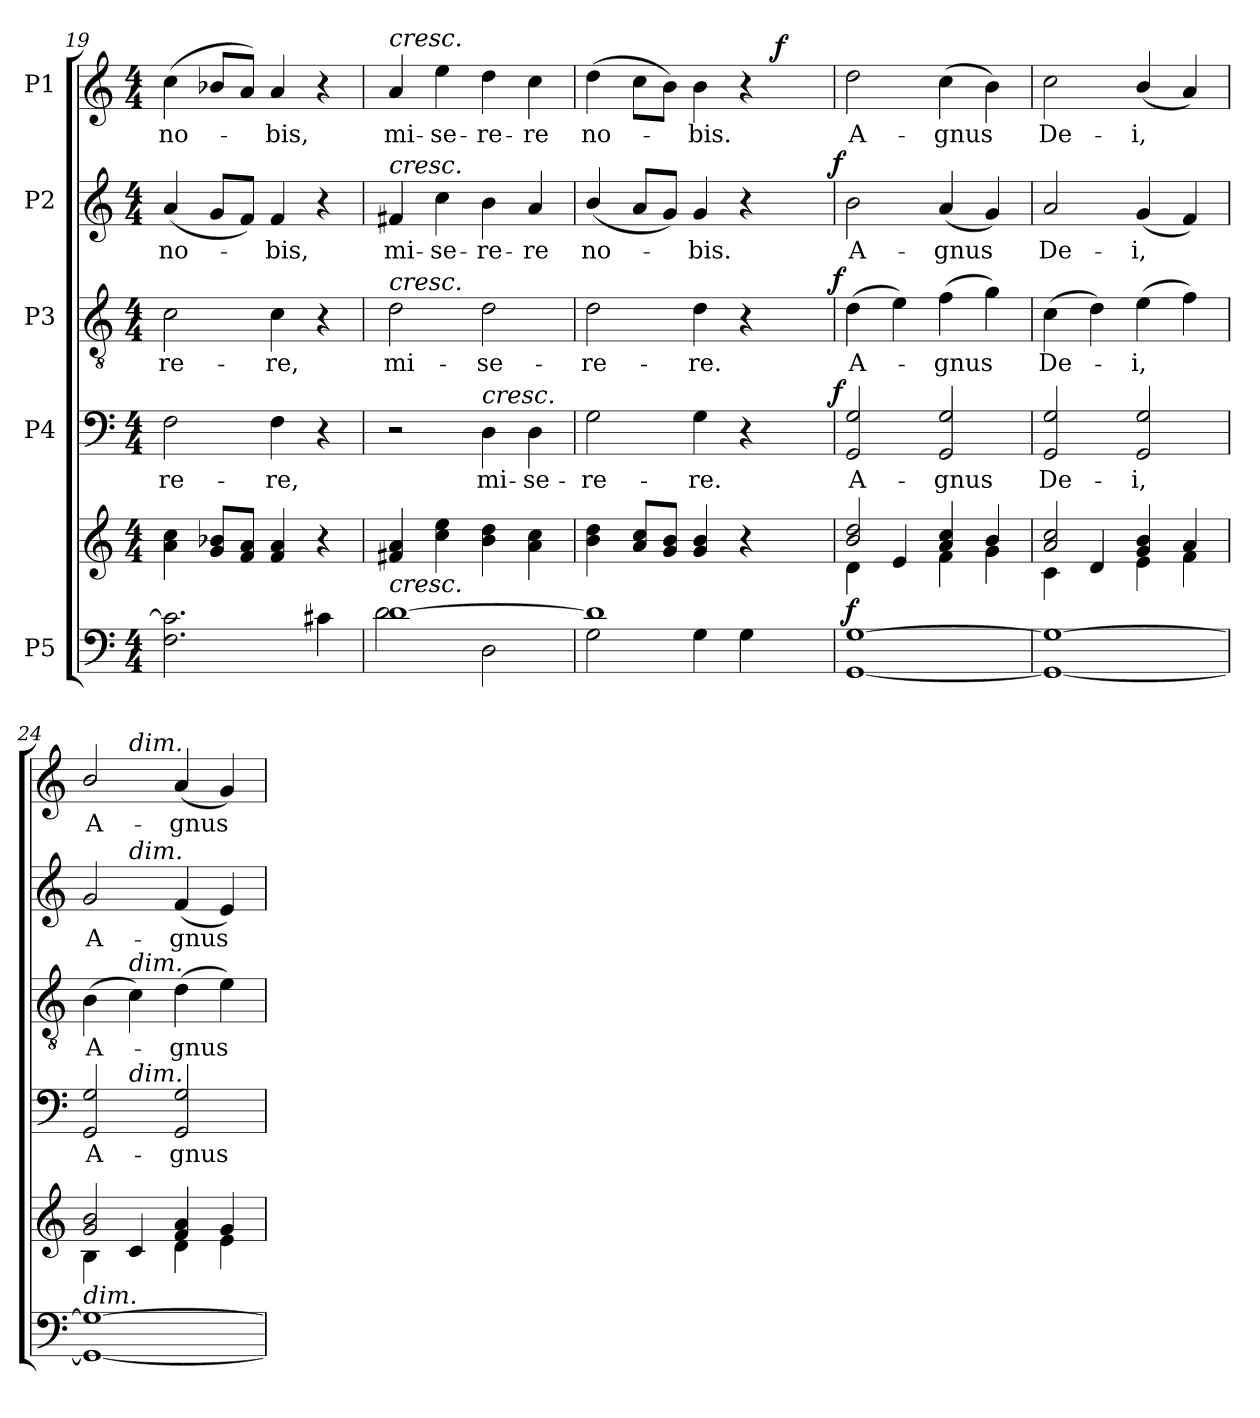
**kern	**kern	**dynam	**kern	**text	**dynam	**kern	**text	**dynam	**kern	**text	**dynam	**kern	**text	**dynam
*part5	*part5	*part5	*part4	*part4	*part4	*part3	*part3	*part3	*part2	*part2	*part2	*part1	*part1	*part1
*staff6	*staff5	*staff5/6	*staff4	*staff4	*staff4	*staff3	*staff3	*staff3	*staff2	*staff2	*staff2	*staff1	*staff1	*staff1
*I"P5	*	*	*I"P4	*	*	*I"P3	*	*	*I"P2	*	*	*I"P1	*	*
*clefF4	*clefG2	*	*clefF4	*	*	*clefGv2	*	*	*clefG2	*	*	*clefG2	*	*
*	*	*	*	*	*	*ITrd7c12	*	*	*	*	*	*	*	*
*k[]	*k[]	*	*k[]	*	*	*k[]	*	*	*k[]	*	*	*k[]	*	*
*C:	*C:	*	*C:	*	*	*C:	*	*	*C:	*	*	*C:	*	*
*M4/4	*M4/4	*	*M4/4	*	*	*M4/4	*	*	*M4/4	*	*	*M4/4	*	*
=19	=19	=19	=19	=19	=19	=19	=19	=19	=19	=19	=19	=19	=19	=19
!	!	!	!	!LO:LY:b:color=#000000	!	!	!	!	!	!	!	!	!	!
!	!	!	!	!	!	!	!LO:LY:b:color=#000000	!	!	!	!	!	!	!
!	!	!	!	!	!	!	!	!	!	!LO:LY:b:color=#000000	!	!	!	!
!	!	!	!	!	!	!	!	!	!	!	!	!	!LO:LY:b:color=#000000	!
2.Fi\ 2.ci]	4ai\ 4cci	.	2Fi\	-re-	.	2Ci\	-re-	.	(4ai/	no-	.	(4cci\	no-	.
.	8gi/ 8b-Xi/L	.	.	.	.	.	.	.	8gi/L	.	.	8b-Xi/L	.	.
.	8fi/ 8ai/J	.	.	.	.	.	.	.	8fi/J)	.	.	8ai/J)	.	.
!	!	!	!	!LO:LY:b:color=#000000	!	!	!	!	!	!	!	!	!	!
!	!	!	!	!	!	!	!LO:LY:b:color=#000000	!	!	!	!	!	!	!
!	!	!	!	!	!	!	!	!	!	!LO:LY:b:color=#000000	!	!	!	!
!	!	!	!	!	!	!	!	!	!	!	!	!	!LO:LY:b:color=#000000	!
.	4fi/ 4ai	.	4Fi\	-re,	.	4Ci\	-re,	.	4fi/	-bis,	.	4ai/	-bis,	.
4c#Xi\	4r	.	4r	.	.	4r	.	.	4r	.	.	4r	.	.
=20	=20	=20	=20	=20	=20	=20	=20	=20	=20	=20	=20	=20	=20	=20
*^	*	*	*	*	*	*	*	*	*	*	*	*	*	*
!	!	!	!	!	!	!	!	!LO:LY:b:color=#000000	!	!	!	!	!	!	!
!	!	!	!	!	!	!	!	!	!	!	!LO:LY:b:color=#000000	!	!	!	!
!	!	!	!	!	!	!	!	!	!	!	!	!	!LO:TX:a:i:t=cresc.	!	!
!	!	!	!	!	!	!	!	!	!	!LO:TX:a:i:t=cresc.	!	!	!	!	!
!	!	!	!	!	!	!	!LO:TX:a:i:t=cresc.	!	!	!	!	!	!	!	!
!	!	!LO:TX:b:i:t=cresc.	!	!	!	!	!	!	!	!	!	!	!	!	!
!	!	!	!	!	!	!	!	!	!	!	!	!	!	!LO:LY:b:color=#000000	!
[1di	2di\	4f#Xi/ 4ai	.	2r	.	.	2Di\	mi-	.	4f#Xi/	mi-	.	4ai/	mi-	.
!	!	!	!	!	!	!	!	!	!	!	!LO:LY:b:color=#000000	!	!	!	!
!	!	!	!	!	!	!	!	!	!	!	!	!	!	!LO:LY:b:color=#000000	!
.	.	4cci\ 4eei	.	.	.	.	.	.	.	4cci\	-se-	.	4eei\	-se-	.
!	!	!	!	!	!LO:LY:b:color=#000000	!	!	!	!	!	!	!	!	!	!
!	!	!	!	!	!	!	!	!LO:LY:b:color=#000000	!	!	!	!	!	!	!
!	!	!	!	!	!	!	!	!	!	!	!LO:LY:b:color=#000000	!	!	!	!
!	!	!	!	!LO:TX:a:i:t=cresc.	!	!	!	!	!	!	!	!	!	!	!
!	!	!	!	!	!	!	!	!	!	!	!	!	!	!LO:LY:b:color=#000000	!
.	2Di\	4bi\ 4ddi	.	4Di\	mi-	.	2Di\	-se-	.	4bi\	-re-	.	4ddi\	-re-	.
!	!	!	!	!	!LO:LY:b:color=#000000	!	!	!	!	!	!	!	!	!	!
!	!	!	!	!	!	!	!	!	!	!	!LO:LY:b:color=#000000	!	!	!	!
!	!	!	!	!	!	!	!	!	!	!	!	!	!	!LO:LY:b:color=#000000	!
.	.	4ai\ 4cci	.	4Di\	-se-	.	.	.	.	4ai/	-re	.	4cci\	-re	.
!!LO:PB:g=z
=21	=21	=21	=21	=21	=21	=21	=21	=21	=21	=21	=21	=21	=21	=21	=21
!	!	!	!	!	!LO:LY:b:color=#000000	!	!	!	!	!	!	!	!	!	!
!	!	!	!	!	!	!	!	!LO:LY:b:color=#000000	!	!	!	!	!	!	!
!	!	!	!	!	!	!	!	!	!	!	!LO:LY:b:color=#000000	!	!	!	!
!	!	!	!	!	!	!	!	!	!	!	!	!	!	!LO:LY:b:color=#000000	!
*	*	*	*	*^	*	*	*^	*	*	*^	*	*	*^	*	*
1di]	2Gi\	4bi\ 4ddi	.	2Gi\	2ryy	-re-	.	2Di\	2ryy	-re-	.	(4bi/	2ryy	no-	.	(4ddi\	2ryy	no-	.
.	.	8ai/ 8cci/L	.	.	.	.	.	.	.	.	.	8ai/L	.	.	.	8cci\L	.	.	.
.	.	8gi/ 8bi/J	.	.	.	.	.	.	.	.	.	8gi/J)	.	.	.	8bi\J)	.	.	.
!	!	!	!	!	!	!LO:LY:b:color=#000000	!	!	!	!	!	!	!	!	!	!	!	!	!
!	!	!	!	!	!	!	!	!	!	!LO:LY:b:color=#000000	!	!	!	!	!	!	!	!	!
!	!	!	!	!	!	!	!	!	!	!	!	!	!	!LO:LY:b:color=#000000	!	!	!	!	!
!	!	!	!	!	!	!	!	!	!	!	!	!	!	!	!	!	!	!LO:LY:b:color=#000000	!
.	4Gi\	4gi/ 4bi	.	4Gi\	4ryy	-re.	.	4Di\	4ryy	-re.	.	4gi/	4ryy	-bis.	.	4bi\	4ryy	-bis.	.
.	4Gi\	4r	.	4r	8ryy	.	.	4r	8ryy	.	.	4r	8ryy	.	.	4r	8ryy	.	.
.	.	.	.	.	16ryy	.	.	.	16ryy	.	.	.	16ryy	.	.	.	256..ryy	.	.
.	.	.	.	.	.	.	.	.	.	.	.	.	.	.	.	.	16ryy	.	f
.	.	.	.	.	32ryy	.	.	.	32ryy	.	.	.	32ryy	.	.	.	.	.	.
.	.	.	.	.	.	.	.	.	.	.	.	.	.	.	.	.	32ryy	.	.
.	.	.	.	.	64ryy	.	.	.	64ryy	.	.	.	64ryy	.	.	.	.	.	.
.	.	.	.	.	.	.	.	.	.	.	.	.	.	.	.	.	64ryy	.	.
.	.	.	.	.	128...ryy	.	.	.	128...ryy	.	.	.	128...ryy	.	.	.	.	.	.
.	.	.	.	.	.	.	.	.	.	.	.	.	.	.	.	.	128ryy	.	.
.	.	.	.	.	1024ryy	.	f	.	1024ryy	.	f	.	1024ryy	.	f	.	1024ryy	.	.
*	*	*	*	*v	*v	*	*	*	*	*	*	*v	*v	*	*	*v	*v	*	*
*v	*v	*	*	*	*	*	*v	*v	*	*	*	*	*	*	*	*
=22	=22	=22	=22	=22	=22	=22	=22	=22	=22	=22	=22	=22	=22	=22
*	*^	*	*	*	*	*	*	*	*	*	*	*	*	*
*^	*	*	*	*^	*	*	*^	*	*	*^	*	*	*^	*	*
!	!	!	!	!	!	!	!LO:LY:b:color=#000000	!	!	!	!	!	!	!	!	!	!	!	!	!
*	*	*	*	*	*v	*v	*	*	*	*	*	*	*v	*v	*	*	*v	*v	*	*
*v	*v	*	*	*	*	*	*	*v	*v	*	*	*	*	*	*	*	*
*^	*	*	*	*^	*	*	*^	*	*	*^	*	*	*^	*	*
!	!	!	!	!	!	!	!	!	!	!	!LO:LY:b:color=#000000	!	!	!	!	!	!	!	!	!
*	*	*	*	*	*v	*v	*	*	*	*	*	*	*v	*v	*	*	*v	*v	*	*
*v	*v	*	*	*	*	*	*	*v	*v	*	*	*	*	*	*	*	*
*^	*	*	*	*^	*	*	*^	*	*	*^	*	*	*^	*	*
!	!	!	!	!	!	!	!	!	!	!	!	!	!	!	!LO:LY:b:color=#000000	!	!	!	!	!
*	*	*	*	*	*v	*v	*	*	*	*	*	*	*v	*v	*	*	*v	*v	*	*
*v	*v	*	*	*	*	*	*	*v	*v	*	*	*	*	*	*	*	*
*^	*	*	*	*^	*	*	*^	*	*	*^	*	*	*^	*	*
!	!	!	!	!	!	!	!	!	!	!	!	!	!	!	!	!	!	!	!LO:LY:b:color=#000000	!
*	*	*	*	*	*v	*v	*	*	*	*	*	*	*v	*v	*	*	*v	*v	*	*
*v	*v	*	*	*	*	*	*	*v	*v	*	*	*	*	*	*	*	*
[1GGi [1Gi	2bi/ 2ddi	4di\	f	2GGi/ 2Gi	A-	.	(4Di\	A-	.	2bi\	A-	.	2ddi\	A-	.
.	.	4ei/	.	.	.	.	4Ei\)	.	.	.	.	.	.	.	.
!	!	!	!	!	!LO:LY:b:color=#000000	!	!	!	!	!	!	!	!	!	!
!	!	!	!	!	!	!	!	!LO:LY:b:color=#000000	!	!	!	!	!	!	!
!	!	!	!	!	!	!	!	!	!	!	!LO:LY:b:color=#000000	!	!	!	!
!	!	!	!	!	!	!	!	!	!	!	!	!	!	!LO:LY:b:color=#000000	!
.	4ai/ 4cci	4fi\	.	2GGi/ 2Gi	-gnus	.	(4Fi\	-gnus	.	(4ai/	-gnus	.	(4cci\	-gnus	.
.	4bi/	4gi\	.	.	.	.	4Gi\)	.	.	4gi/)	.	.	4bi\)	.	.
=23	=23	=23	=23	=23	=23	=23	=23	=23	=23	=23	=23	=23	=23	=23	=23
!	!	!	!	!	!LO:LY:b:color=#000000	!	!	!	!	!	!	!	!	!	!
!	!	!	!	!	!	!	!	!LO:LY:b:color=#000000	!	!	!	!	!	!	!
!	!	!	!	!	!	!	!	!	!	!	!LO:LY:b:color=#000000	!	!	!	!
!	!	!	!	!	!	!	!	!	!	!	!	!	!	!LO:LY:b:color=#000000	!
1GGi_ 1Gi_	2ai/ 2cci	4ci\	.	2GGi/ 2Gi	De-	.	(4Ci\	De-	.	2ai/	De-	.	2cci\	De-	.
.	.	4di/	.	.	.	.	4Di\)	.	.	.	.	.	.	.	.
!	!	!	!	!	!LO:LY:b:color=#000000	!	!	!	!	!	!	!	!	!	!
!	!	!	!	!	!	!	!	!LO:LY:b:color=#000000	!	!	!	!	!	!	!
!	!	!	!	!	!	!	!	!	!	!	!LO:LY:b:color=#000000	!	!	!	!
!	!	!	!	!	!	!	!	!	!	!	!	!	!	!LO:LY:b:color=#000000	!
.	4gi/ 4bi	4ei\	.	2GGi/ 2Gi	-i,	.	(4Ei\	-i,	.	(4gi/	-i,	.	(4bi/	-i,	.
.	4ai/	4fi\	.	.	.	.	4Fi\)	.	.	4fi/)	.	.	4ai/)	.	.
=24	=24	=24	=24	=24	=24	=24	=24	=24	=24	=24	=24	=24	=24	=24	=24
!	!	!	!	!	!LO:LY:b:color=#000000	!	!	!	!	!	!	!	!	!	!
!	!	!	!	!	!	!	!	!LO:LY:b:color=#000000	!	!	!	!	!	!	!
!	!	!	!	!	!	!	!	!	!	!	!LO:LY:b:color=#000000	!	!	!	!
!LO:TX:a:i:t=dim.	!	!	!	!	!	!	!	!	!	!	!	!	!	!	!
!	!	!	!	!	!	!	!	!	!	!	!	!	!	!LO:LY:b:color=#000000	!
*	*	*	*	*^	*	*	*	*	*	*^	*	*	*^	*	*
1GGi_ 1Gi_	2gi/ 2bi	4Bi\	.	2GGi/ 2Gi	4ryy	A-	.	(4BBi\	A-	.	2gi/	4ryy	A-	.	2bi/	4ryy	A-	.
!	!	!	!	!	!	!	!	!	!	!	!	!	!	!	!	!LO:TX:a:i:t=dim.	!	!
!	!	!	!	!	!	!	!	!	!	!	!	!LO:TX:a:i:t=dim.	!	!	!	!	!	!
!	!	!	!	!	!	!	!	!LO:TX:a:i:t=dim.	!	!	!	!	!	!	!	!	!	!
!	!	!	!	!	!LO:TX:a:i:t=dim.	!	!	!	!	!	!	!	!	!	!	!	!	!
.	.	4ci/	.	.	2.ryy	.	.	4Ci\)	.	.	.	2.ryy	.	.	.	2.ryy	.	.
!	!	!	!	!	!	!LO:LY:b:color=#000000	!	!	!	!	!	!	!	!	!	!	!	!
!	!	!	!	!	!	!	!	!	!LO:LY:b:color=#000000	!	!	!	!	!	!	!	!	!
!	!	!	!	!	!	!	!	!	!	!	!	!	!LO:LY:b:color=#000000	!	!	!	!	!
!	!	!	!	!	!	!	!	!	!	!	!	!	!	!	!	!	!LO:LY:b:color=#000000	!
.	4fi/ 4ai	4di\	.	2GGi/ 2Gi	.	-gnus	.	(4Di\	-gnus	.	(4fi/	.	-gnus	.	(4ai/	.	-gnus	.
.	4gi/	4ei\	.	.	.	.	.	4Ei\)	.	.	4ei/)	.	.	.	4gi/)	.	.	.
*	*v	*v	*	*	*	*	*	*	*	*	*v	*v	*	*	*v	*v	*	*
*	*	*	*v	*v	*	*	*	*	*	*	*	*	*	*	*
=	=	=	=	=	=	=	=	=	=	=	=	=	=	=
*-	*-	*-	*-	*-	*-	*-	*-	*-	*-	*-	*-	*-	*-	*-
